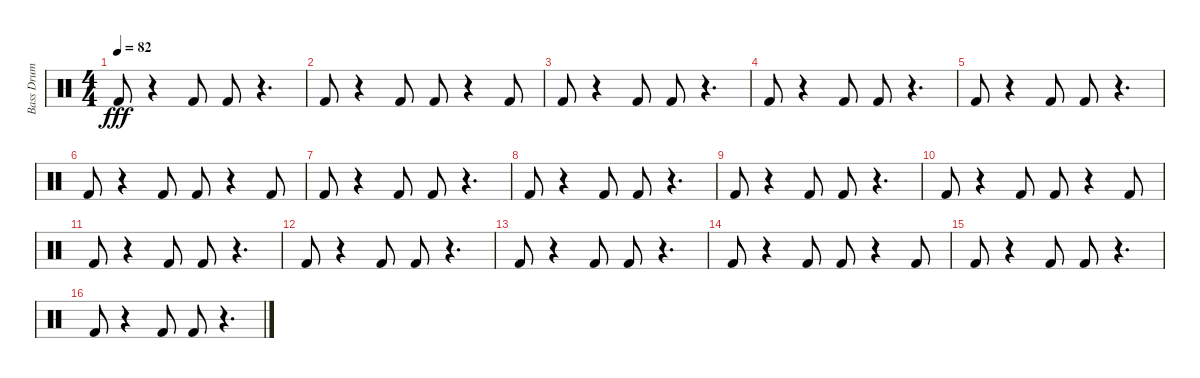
\track ("Bass Drum" "Bass Drum") {instrument percussion}
\staff {score}
\articulation defaults
\ts (4 4)
\tempo 82
\clef neutral
\ks c "Kick (hit) 2".8{dy fff}
r.4 "Kick (hit) 2".8 "Kick (hit) 2".8 r.4{d} |
"Kick (hit) 2".8 r.4 "Kick (hit) 2".8 "Kick (hit) 2".8 r.4 "Kick (hit) 2".8 |
"Kick (hit) 2".8 r.4 "Kick (hit) 2".8 "Kick (hit) 2".8 r.4{d} |
"Kick (hit) 2".8 r.4 "Kick (hit) 2".8 "Kick (hit) 2".8 r.4{d} |
"Kick (hit) 2".8 r.4 "Kick (hit) 2".8 "Kick (hit) 2".8 r.4{d} |
"Kick (hit) 2".8 r.4 "Kick (hit) 2".8 "Kick (hit) 2".8 r.4 "Kick (hit) 2".8 |
"Kick (hit) 2".8 r.4 "Kick (hit) 2".8 "Kick (hit) 2".8 r.4{d} |
"Kick (hit) 2".8 r.4 "Kick (hit) 2".8 "Kick (hit) 2".8 r.4{d} |
"Kick (hit) 2".8 r.4 "Kick (hit) 2".8 "Kick (hit) 2".8 r.4{d} |
"Kick (hit) 2".8 r.4 "Kick (hit) 2".8 "Kick (hit) 2".8 r.4 "Kick (hit) 2".8 |
"Kick (hit) 2".8 r.4 "Kick (hit) 2".8 "Kick (hit) 2".8 r.4{d} |
"Kick (hit) 2".8 r.4 "Kick (hit) 2".8 "Kick (hit) 2".8 r.4{d} |
"Kick (hit) 2".8 r.4 "Kick (hit) 2".8 "Kick (hit) 2".8 r.4{d} |
"Kick (hit) 2".8 r.4 "Kick (hit) 2".8 "Kick (hit) 2".8 r.4 "Kick (hit) 2".8 |
"Kick (hit) 2".8 r.4 "Kick (hit) 2".8 "Kick (hit) 2".8 r.4{d} |
"Kick (hit) 2".8 r.4 "Kick (hit) 2".8 "Kick (hit) 2".8 r.4{d}
